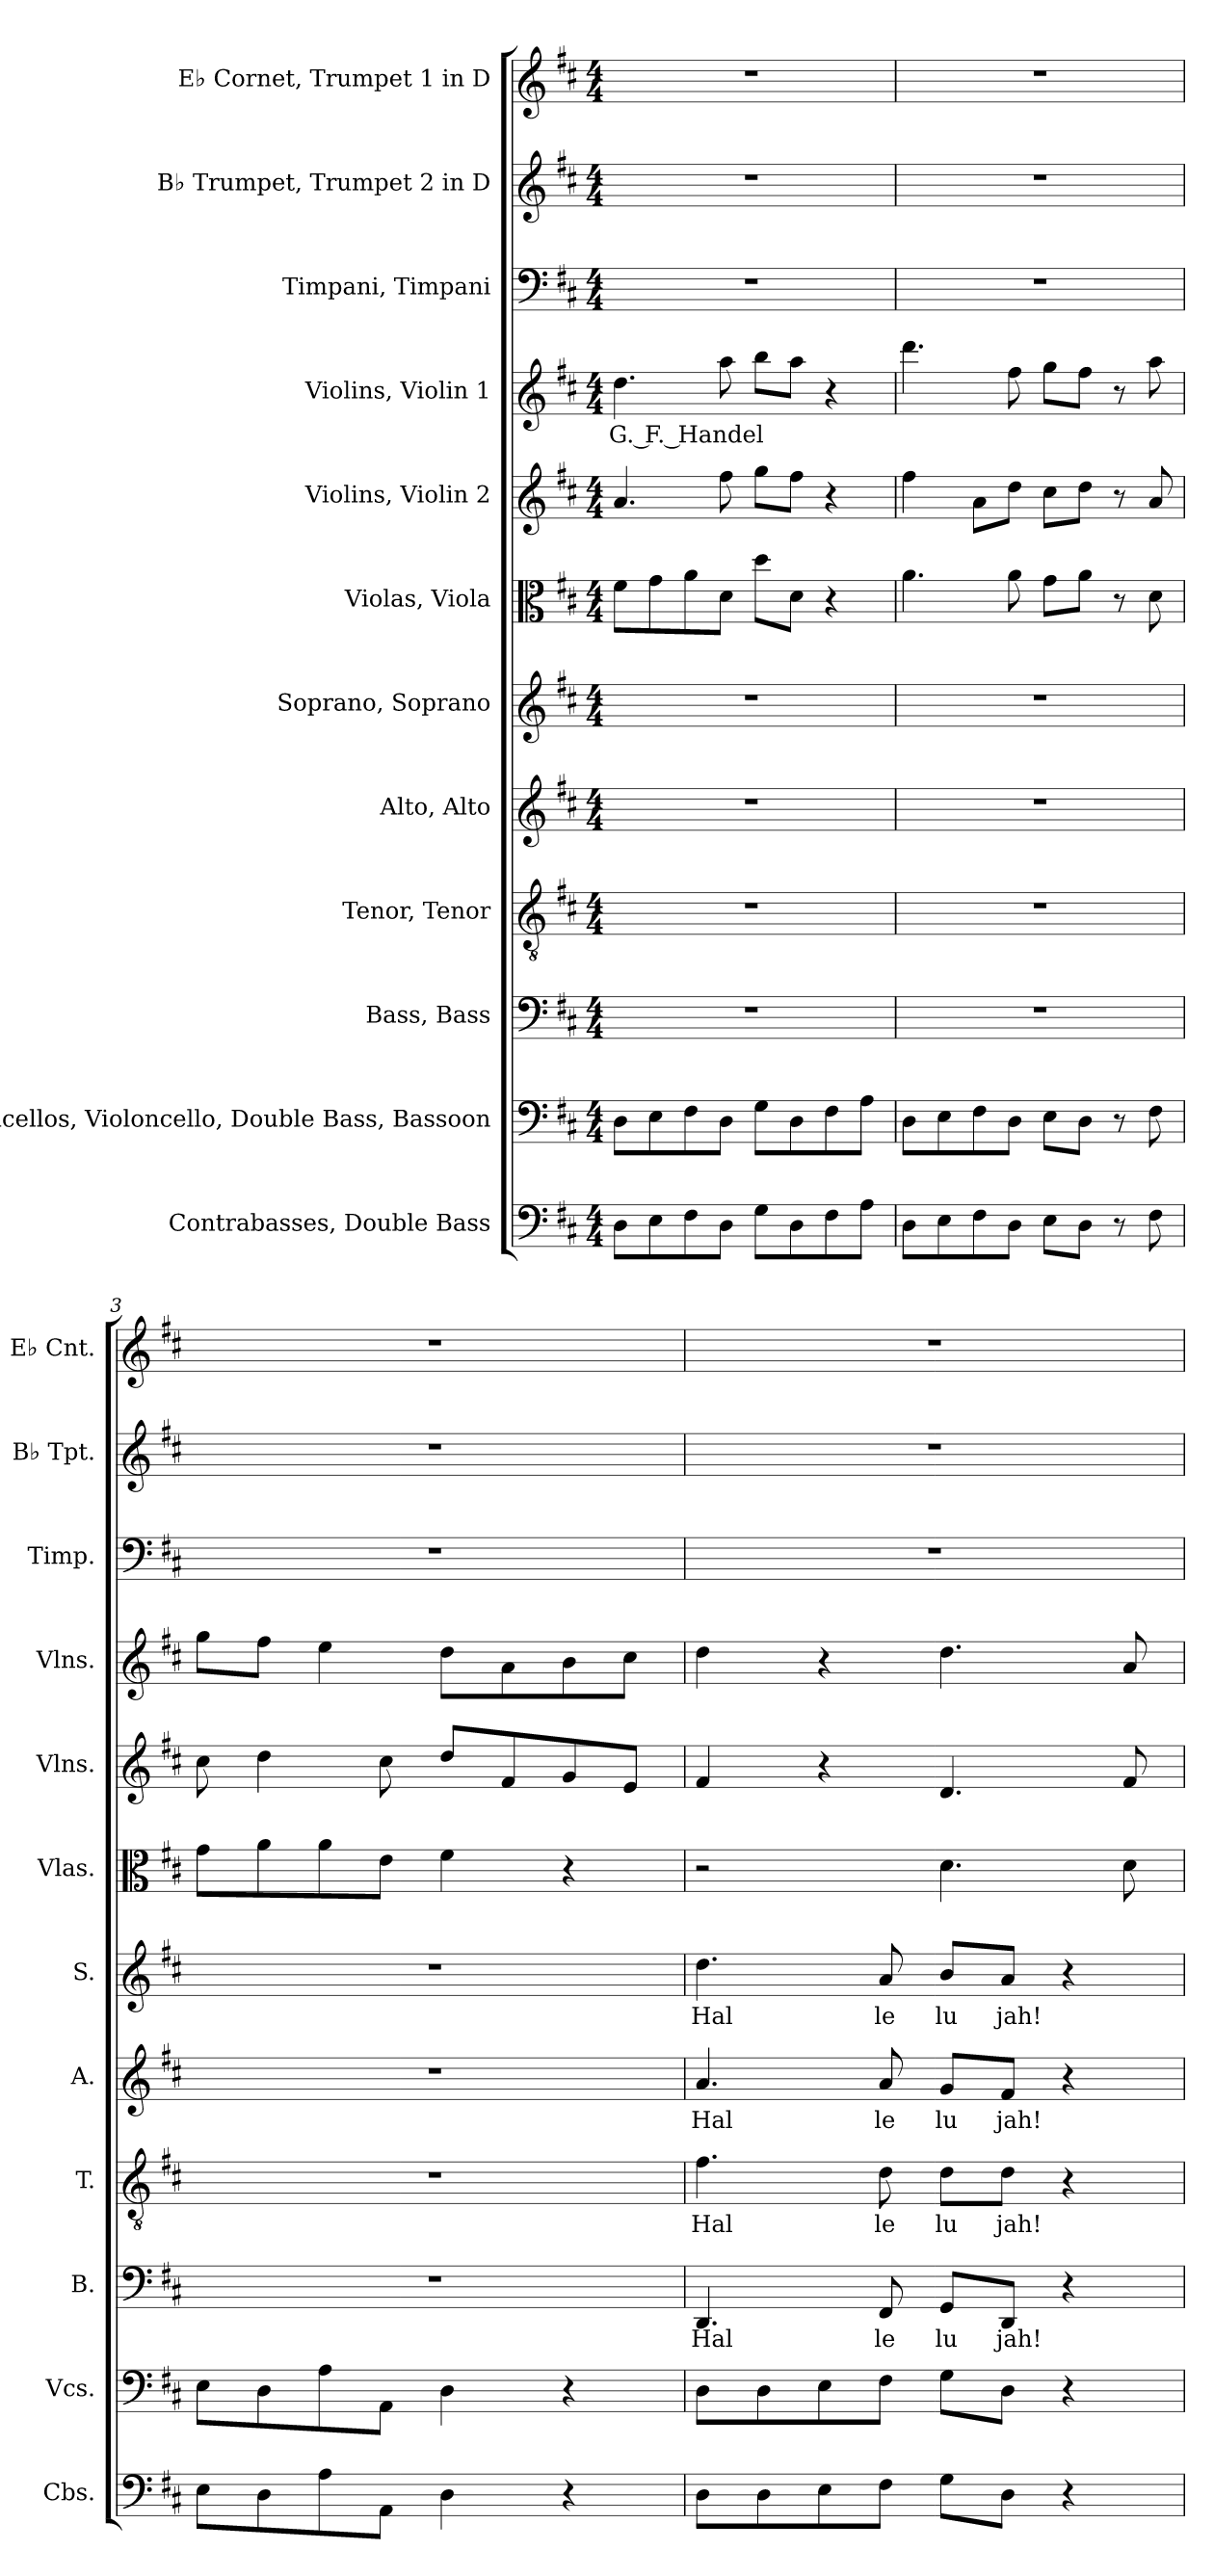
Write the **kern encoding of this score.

**kern	**kern	**kern	**text	**kern	**text	**kern	**text	**kern	**text	**kern	**kern	**kern	**text	**kern	**kern	**kern
*part12	*part11	*part10	*part10	*part9	*part9	*part8	*part8	*part7	*part7	*part6	*part5	*part4	*part4	*part3	*part2	*part1
*staff12	*staff11	*staff10	*staff10	*staff9	*staff9	*staff8	*staff8	*staff7	*staff7	*staff6	*staff5	*staff4	*staff4	*staff3	*staff2	*staff1
*I"Contrabasses, Double Bass	*I"Violoncellos, Violoncello, Double Bass, Bassoon	*I"Bass, Bass	*	*I"Tenor, Tenor	*	*I"Alto, Alto	*	*I"Soprano, Soprano	*	*I"Violas, Viola	*I"Violins, Violin 2	*I"Violins, Violin 1	*	*I"Timpani, Timpani	*I"B♭ Trumpet, Trumpet 2 in D	*I"E♭ Cornet, Trumpet 1 in D
*I'Cbs.	*I'Vcs.	*I'B.	*	*I'T.	*	*I'A.	*	*I'S.	*	*I'Vlas.	*I'Vlns.	*I'Vlns.	*	*I'Timp.	*I'B♭ Tpt.	*I'E♭ Cnt.
*clefF4	*clefF4	*clefF4	*	*clefGv2	*	*clefG2	*	*clefG2	*	*clefC3	*clefG2	*clefG2	*	*clefF4	*clefG2	*clefG2
*ITrd7c12	*	*	*	*	*	*	*	*	*	*	*	*	*	*	*ITrd1c2	*ITrd-2c-3
*k[f#c#]	*k[f#c#]	*k[f#c#]	*	*k[f#c#]	*	*k[f#c#]	*	*k[f#c#]	*	*k[f#c#]	*k[f#c#]	*k[f#c#]	*	*k[f#c#]	*k[]	*k[b-]
*M4/4	*M4/4	*M4/4	*	*M4/4	*	*M4/4	*	*M4/4	*	*M4/4	*M4/4	*M4/4	*	*M4/4	*M4/4	*M4/4
*MM100	*MM100	*MM100	*	*MM100	*	*MM100	*	*MM100	*	*MM100	*MM100	*MM100	*	*MM100	*MM100	*MM100
=1	=1	=1	=1	=1	=1	=1	=1	=1	=1	=1	=1	=1	=1	=1	=1	=1
!	!	!	!	!	!	!	!	!	!	!	!	!	!LO:LY:b	!	!	!
8DD\L	8D\L	1r	.	1r	.	1r	.	1r	.	8f#\L	4.a/	4.dd\	G. F. Handel	1r	1r	1r
8EE\	8E\	.	.	.	.	.	.	.	.	8g\	.	.	.	.	.	.
8FF#\	8F#\	.	.	.	.	.	.	.	.	8a\	.	.	.	.	.	.
8DD\J	8D\J	.	.	.	.	.	.	.	.	8d\J	8ff#\	8aa\	.	.	.	.
8GG\L	8G\L	.	.	.	.	.	.	.	.	8dd\L	8gg\L	8bb\L	.	.	.	.
8DD\	8D\	.	.	.	.	.	.	.	.	8d\J	8ff#\J	8aa\J	.	.	.	.
8FF#\	8F#\	.	.	.	.	.	.	.	.	4r	4r	4r	.	.	.	.
8AA\J	8A\J	.	.	.	.	.	.	.	.	.	.	.	.	.	.	.
=2	=2	=2	=2	=2	=2	=2	=2	=2	=2	=2	=2	=2	=2	=2	=2	=2
8DD\L	8D\L	1r	.	1r	.	1r	.	1r	.	4.a\	4ff#\	4.ddd\	.	1r	1r	1r
8EE\	8E\	.	.	.	.	.	.	.	.	.	.	.	.	.	.	.
8FF#\	8F#\	.	.	.	.	.	.	.	.	.	8a\L	.	.	.	.	.
8DD\J	8D\J	.	.	.	.	.	.	.	.	8a\	8dd\J	8ff#\	.	.	.	.
8EE\L	8E\L	.	.	.	.	.	.	.	.	8g\L	8cc#\L	8gg\L	.	.	.	.
8DD\J	8D\J	.	.	.	.	.	.	.	.	8a\J	8dd\J	8ff#\J	.	.	.	.
8r	8r	.	.	.	.	.	.	.	.	8r	8r	8r	.	.	.	.
8FF#\	8F#\	.	.	.	.	.	.	.	.	8d\	8a/	8aa\	.	.	.	.
!!LO:PB:g=z
=3	=3	=3	=3	=3	=3	=3	=3	=3	=3	=3	=3	=3	=3	=3	=3	=3
8EE\L	8E\L	1r	.	1r	.	1r	.	1r	.	8g\L	8cc#\	8gg\L	.	1r	1r	1r
8DD\	8D\	.	.	.	.	.	.	.	.	8a\	4dd\	8ff#\J	.	.	.	.
8AA\	8A\	.	.	.	.	.	.	.	.	8a\	.	4ee\	.	.	.	.
8AAA\J	8AA\J	.	.	.	.	.	.	.	.	8e\J	8cc#\	.	.	.	.	.
4DD\	4D\	.	.	.	.	.	.	.	.	4f#\	8dd/L	8dd\L	.	.	.	.
.	.	.	.	.	.	.	.	.	.	.	8f#/	8a\	.	.	.	.
4r	4r	.	.	.	.	.	.	.	.	4r	8g/	8b\	.	.	.	.
.	.	.	.	.	.	.	.	.	.	.	8e/J	8cc#\J	.	.	.	.
=4	=4	=4	=4	=4	=4	=4	=4	=4	=4	=4	=4	=4	=4	=4	=4	=4
!	!	!	!LO:LY:b	!	!LO:LY:b	!	!LO:LY:b	!	!LO:LY:b	!	!	!	!	!	!	!
8DD\L	8D\L	4.DD/	Hal	4.f#\	Hal	4.a/	Hal	4.dd\	Hal	2r	4f#/	4dd\	.	1r	1r	1r
8DD\	8D\	.	.	.	.	.	.	.	.	.	.	.	.	.	.	.
8EE\	8E\	.	.	.	.	.	.	.	.	.	4r	4r	.	.	.	.
!	!	!	!LO:LY:b	!	!LO:LY:b	!	!LO:LY:b	!	!LO:LY:b	!	!	!	!	!	!	!
8FF#\J	8F#\J	8FF#/	le	8d\	le	8a/	le	8a/	le	.	.	.	.	.	.	.
!	!	!	!LO:LY:b	!	!LO:LY:b	!	!LO:LY:b	!	!LO:LY:b	!	!	!	!	!	!	!
8GG\L	8G\L	8GG/L	lu	8d\L	lu	8g/L	lu	8b/L	lu	4.d\	4.d/	4.dd\	.	.	.	.
!	!	!	!LO:LY:b	!	!LO:LY:b	!	!LO:LY:b	!	!LO:LY:b	!	!	!	!	!	!	!
8DD\J	8D\J	8DD/J	jah!	8d\J	jah!	8f#/J	jah!	8a/J	jah!	.	.	.	.	.	.	.
4r	4r	4r	.	4r	.	4r	.	4r	.	.	.	.	.	.	.	.
.	.	.	.	.	.	.	.	.	.	8d\	8f#/	8a/	.	.	.	.
=	=	=	=	=	=	=	=	=	=	=	=	=	=	=	=	=
*-	*-	*-	*-	*-	*-	*-	*-	*-	*-	*-	*-	*-	*-	*-	*-	*-
